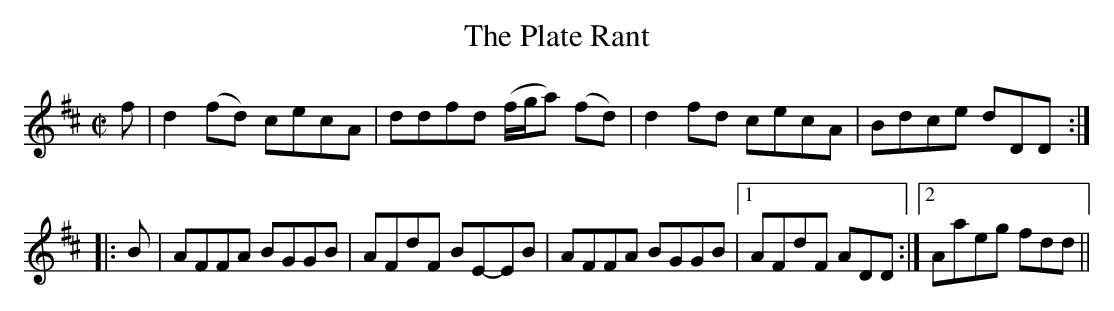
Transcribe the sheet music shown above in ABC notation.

X:1
T:Plate Rant, The
M:C|
L:1/8
K:D
f|d2 (fd) cecA|ddfd (f/g/a) (fd)|d2 fd cecA|Bdce dDD:|
|:B|AFFA BGGB|AFdF BE-EB|AFFA BGGB|1 AFdF ADD:|2 Aaeg fdd||
